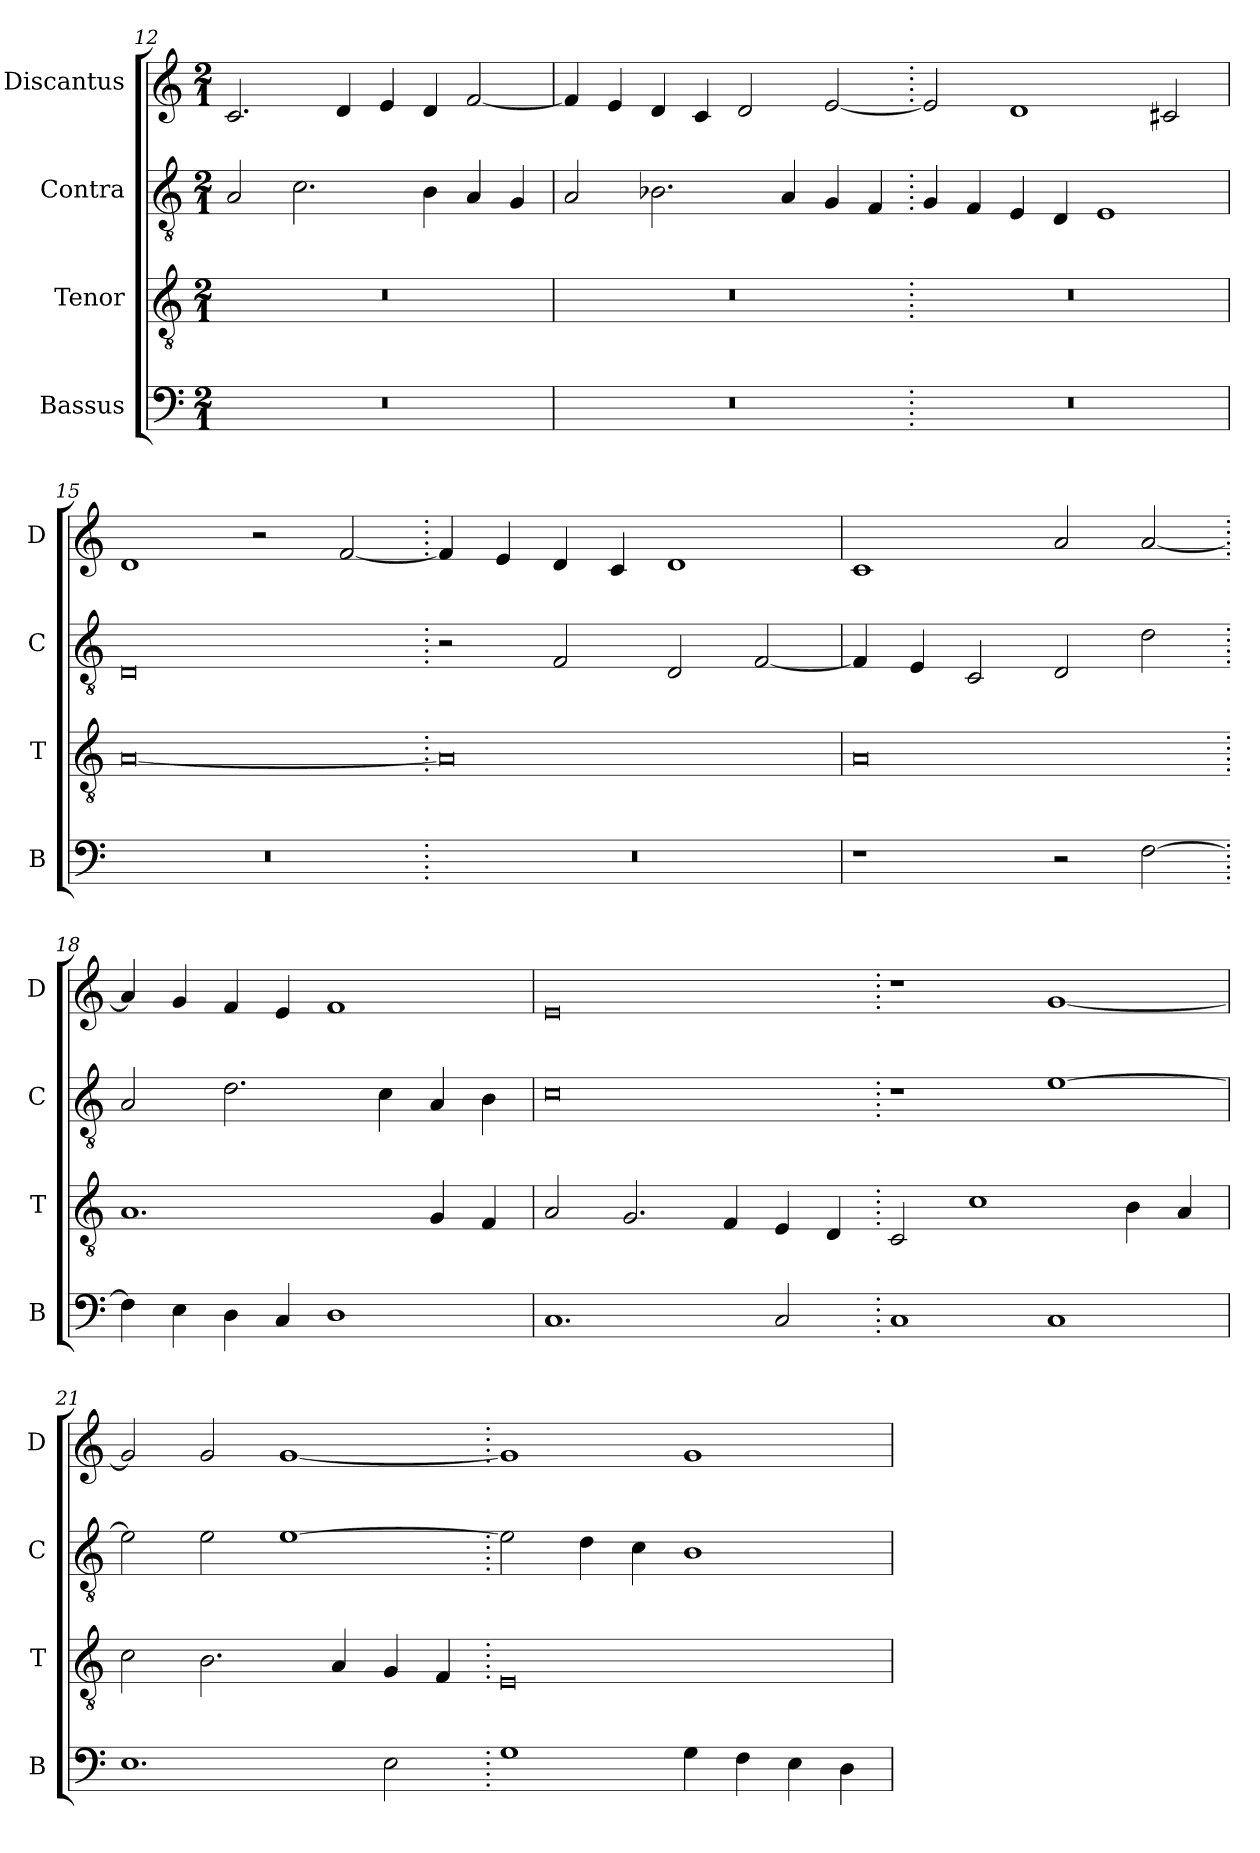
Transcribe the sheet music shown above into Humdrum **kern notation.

**kern	**kern	**kern	**kern
*part4	*part3	*part2	*part1
*staff4	*staff3	*staff2	*staff1
*I"Bassus	*I"Tenor	*I"Contra	*I"Discantus
*I'B	*I'T	*I'C	*I'D
*clefF4	*clefGv2	*clefGv2	*clefG2
*k[]	*k[]	*k[]	*k[]
*M2/1	*M2/1	*M2/1	*M2/1
=12	=12	=12	=12
0r	0r	2A/	2.c/
.	.	2.c\	.
.	.	.	4d/
.	.	.	4e/
.	.	4B\	4d/
.	.	4A/	[2f/
.	.	4G/	.
=13	=13	=13	=13
0r	0r	2A/	4f/]
.	.	.	4e/
.	.	2.B-X\	4d/
.	.	.	4c/
.	.	.	2d/
.	.	4A/	.
.	.	4G/	[2e/
.	.	4F/	.
=14.	=14.	=14.	=14.
0r	0r	4G/	2e/]
.	.	4F/	.
.	.	4E/	1d
.	.	4D/	.
.	.	1E	.
.	.	.	2c#X/
=15	=15	=15	=15
0r	[0A	0D	1d
.	.	.	2r
.	.	.	[2f/
=16.	=16.	=16.	=16.
0r	0A]	2r	4f/]
.	.	.	4e/
.	.	2F/	4d/
.	.	.	4c/
.	.	2D/	1d
.	.	[2F/	.
=17	=17	=17	=17
1r	0A	4F/]	1c
.	.	4E/	.
.	.	2C/	.
2r	.	2D/	2a/
[2F\	.	2d\	[2a/
=18.	=18.	=18.	=18.
4F\]	1.A	2A/	4a/]
4E\	.	.	4g/
4D\	.	2.d\	4f/
4C/	.	.	4e/
1D	.	.	1f
.	.	4c\	.
.	4G/	4A/	.
.	4F/	4B\	.
=19	=19	=19	=19
1.C	2A/	0c	0e
.	2.G/	.	.
.	4F/	.	.
2C/	4E/	.	.
.	4D/	.	.
=20.	=20.	=20.	=20.
1C	2C/	1r	1r
.	1c	.	.
1C	.	[1e	[1g
.	4B\	.	.
.	4A/	.	.
=21	=21	=21	=21
1.E	2c\	2e\]	2g/]
.	2.B\	2e\	2g/
.	.	[1e	[1g
.	4A/	.	.
2E\	4G/	.	.
.	4F/	.	.
=22.	=22.	=22.	=22.
1G	0E	2e\]	1g]
.	.	4d\	.
.	.	4c\	.
4G\	.	1B	1g
4F\	.	.	.
4E\	.	.	.
4D\	.	.	.
=	=	=	=
*-	*-	*-	*-
